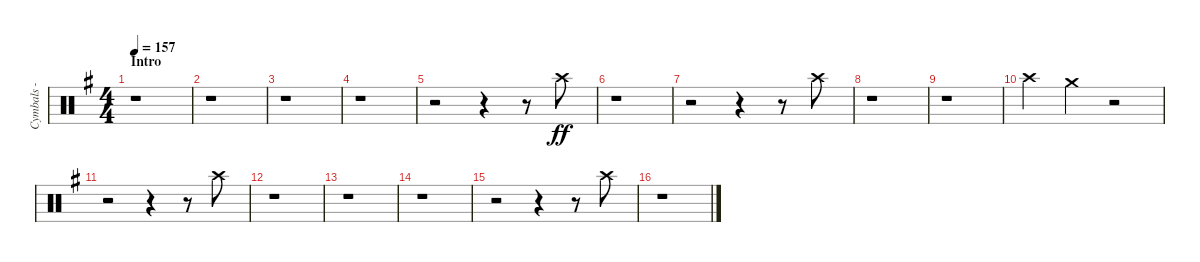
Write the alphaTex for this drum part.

\track ("Cymbals - crash" "Cymbals - ") {instrument percussion}
\staff {score}
\articulation defaults
\ts (4 4)
\section ("" "Intro")
\tempo 157
\clef neutral
\ks g
r.1{dy ff volume 5} |
r.1 |
r.1 |
r.1 |
r.2 r.4 r.8 "Crash high (hit)".8 |
r.1 |
r.2 r.4 r.8 "Crash high (hit)".8 |
r.1 |
r.1 |
"Crash high (hit)".4 "Crash medium (hit)".4 r.2 |
r.2 r.4 r.8 "Crash high (hit)".8 |
r.1 |
r.1 |
r.1 |
r.2 r.4 r.8 "Crash high (hit)".8 |
r.1
